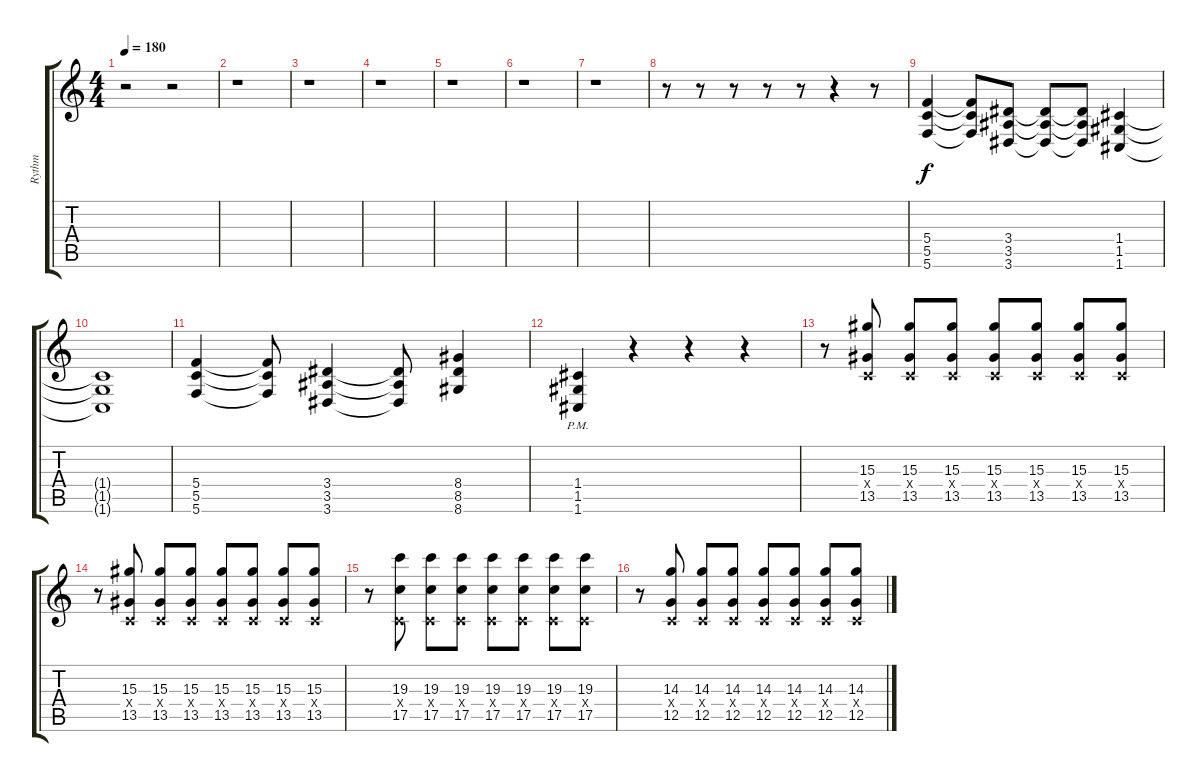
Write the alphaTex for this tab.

\track ("Rythm" "Rythm") {instrument distortionguitar}
\staff {score tabs}
\tuning (D4 A3 F3 C3 G2 C2) {hide}
\ts (4 4)
\tempo 180
\clef g2
\ks c
r.2{dy f} r.2 |
r.1 |
r.1 |
r.1 |
r.1 |
r.1 |
r.1 |
r.8 r.8 r.8 r.8 r.8 r.4 r.8 |
(5.4 5.5 5.6).4 (5.4{t} 5.5{t} 5.6{t}).8 (3.4 3.5 3.6).8 (3.4{t} 3.5{t} 3.6{t}).8 (3.4{t} 3.5{t} 3.6{t}).8 (1.4 1.5 1.6).4 |
(1.4{t} 1.5{t} 1.6{t}).1 |
(5.4 5.5 5.6).4 (5.4{t} 5.5{t} 5.6{t}).8 (3.4 3.5 3.6).4 (3.4{t} 3.5{t} 3.6{t}).8 (8.4 8.5 8.6).4 |
(1.4{pm} 1.5 1.6).4 r.4 r.4 r.4 |
r.8 (15.3 0.4{x} 13.5).8 (15.3 0.4{x} 13.5).8 (15.3 0.4{x} 13.5).8 (15.3 0.4{x} 13.5).8 (15.3 0.4{x} 13.5).8 (15.3 0.4{x} 13.5).8 (15.3 0.4{x} 13.5).8 |
r.8 (15.3 0.4{x} 13.5).8 (15.3 0.4{x} 13.5).8 (15.3 0.4{x} 13.5).8 (15.3 0.4{x} 13.5).8 (15.3 0.4{x} 13.5).8 (15.3 0.4{x} 13.5).8 (15.3 0.4{x} 13.5).8 |
r.8 (19.3 0.4{x} 17.5).8 (19.3 0.4{x} 17.5).8 (19.3 0.4{x} 17.5).8 (19.3 0.4{x} 17.5).8 (19.3 0.4{x} 17.5).8 (19.3 0.4{x} 17.5).8 (19.3 0.4{x} 17.5).8 |
r.8 (14.3 0.4{x} 12.5).8 (14.3 0.4{x} 12.5).8 (14.3 0.4{x} 12.5).8 (14.3 0.4{x} 12.5).8 (14.3 0.4{x} 12.5).8 (14.3 0.4{x} 12.5).8 (14.3 0.4{x} 12.5).8
